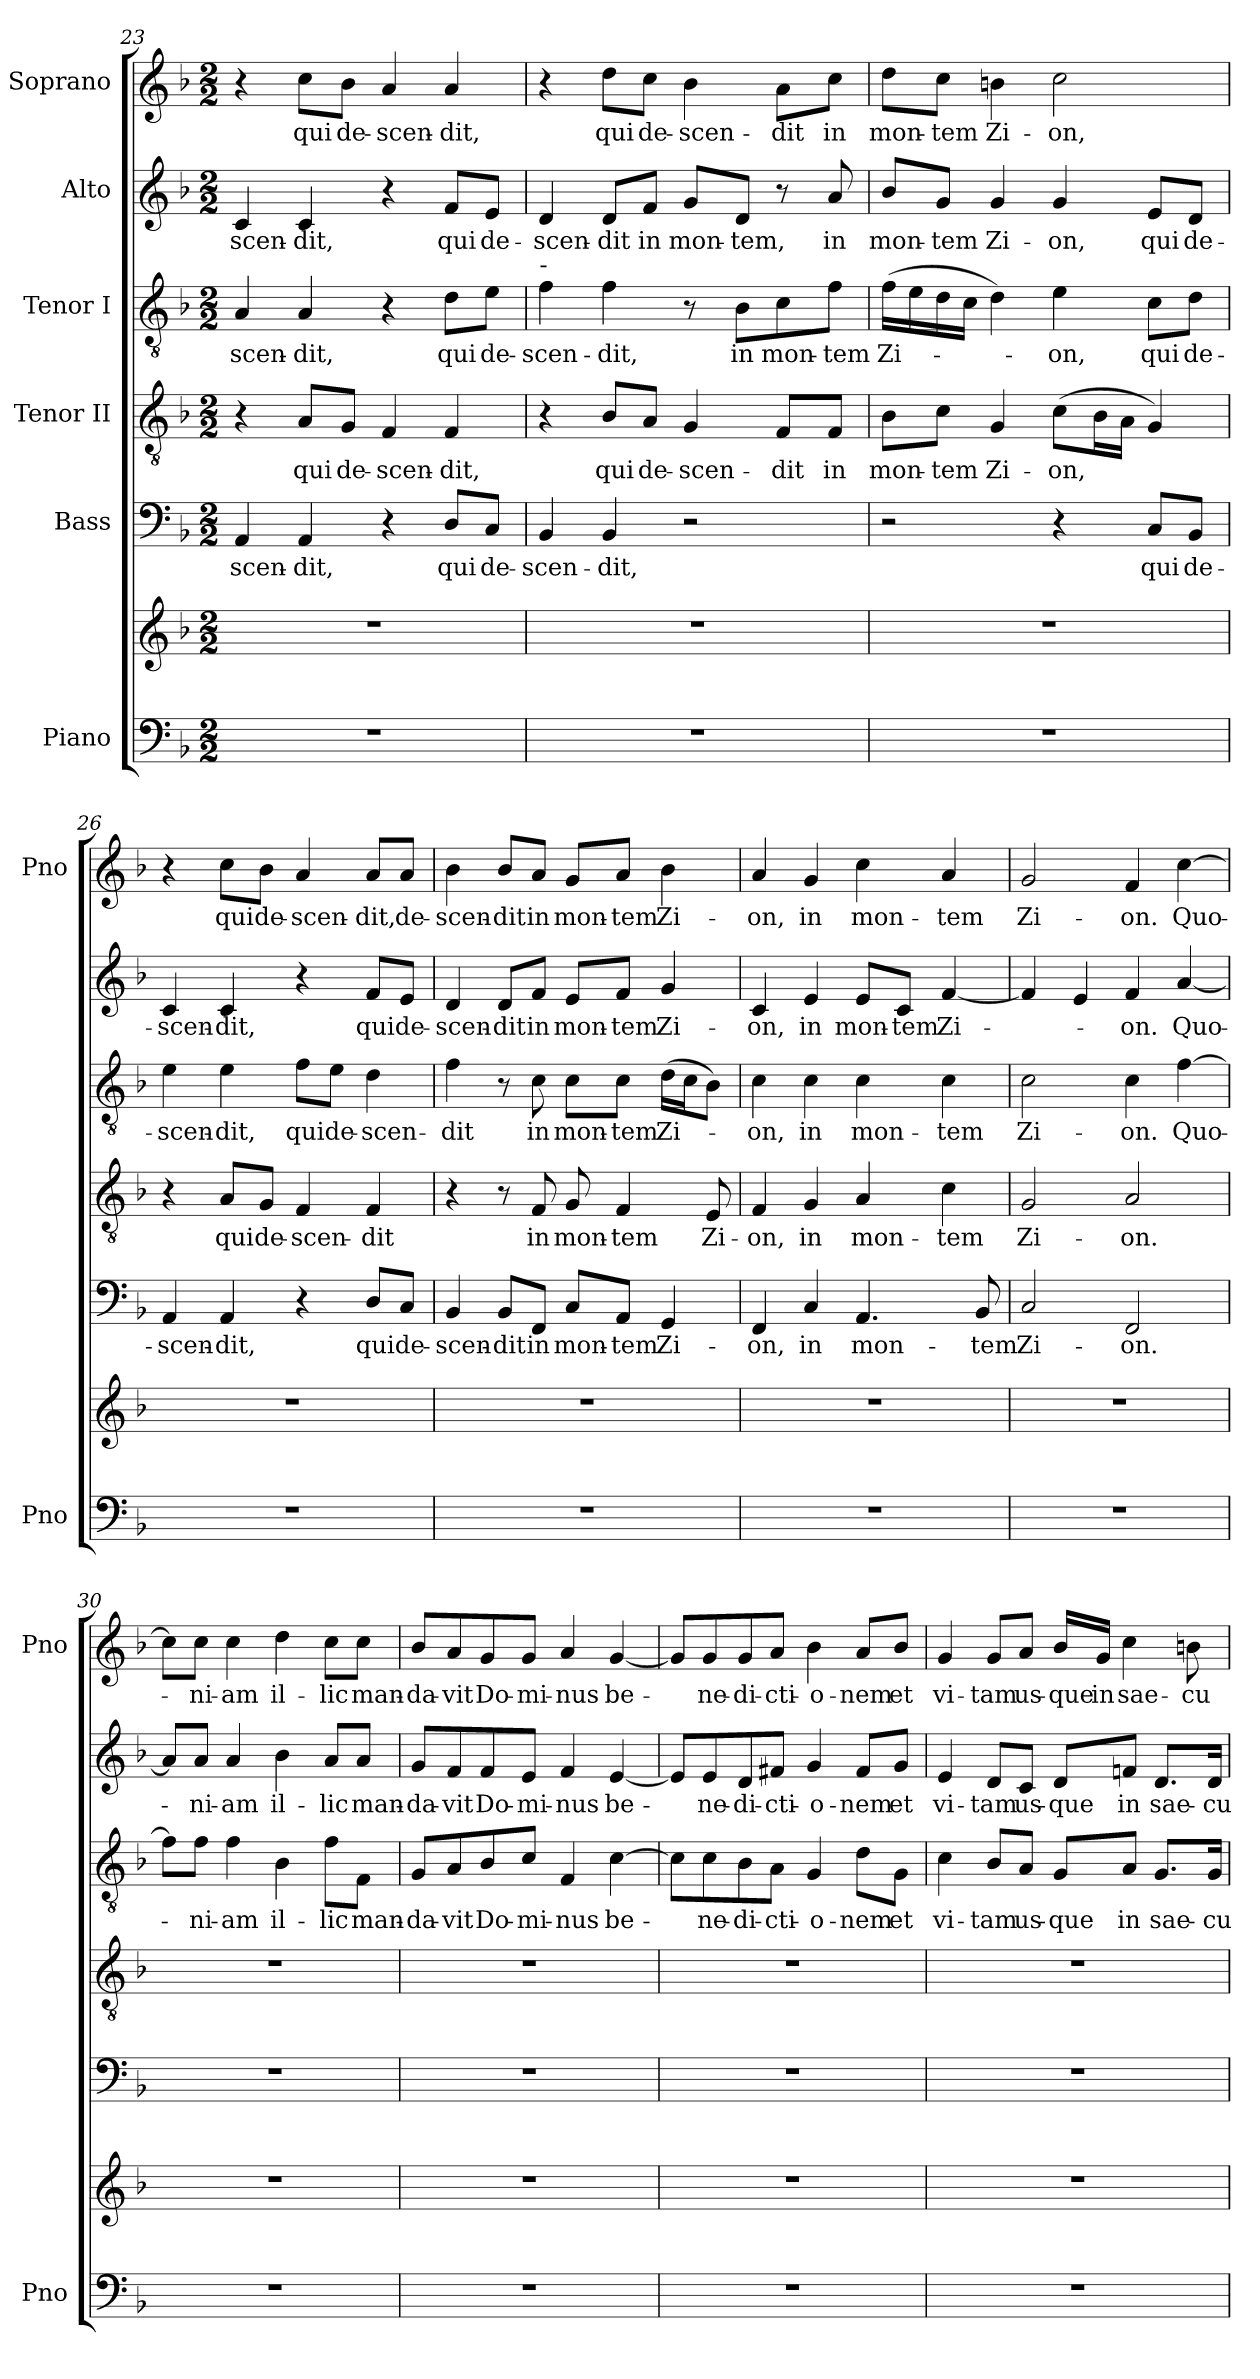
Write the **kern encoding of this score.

**kern	**kern	**kern	**text	**kern	**text	**kern	**text	**kern	**text	**kern	**text
*part6	*part6	*part5	*part5	*part4	*part4	*part3	*part3	*part2	*part2	*part1	*part1
*staff7	*staff6	*staff5	*staff5	*staff4	*staff4	*staff3	*staff3	*staff2	*staff2	*staff1	*staff1
*I"Piano	*	*I"Bass	*	*I"Tenor II	*	*I"Tenor I	*	*I"Alto	*	*I"Soprano	*
*I'Pno	*	*	*	*	*	*	*	*	*	*I'Pno	*
!!LO:LB:g=z
*clefF4	*clefG2	*clefF4	*	*clefGv2	*	*clefGv2	*	*clefG2	*	*clefG2	*
*k[b-]	*k[b-]	*k[b-]	*	*k[b-]	*	*k[b-]	*	*k[b-]	*	*k[b-]	*
*F:	*F:	*F:	*	*F:	*	*F:	*	*F:	*	*F:	*
*M2/2	*M2/2	*M2/2	*	*M2/2	*	*M2/2	*	*M2/2	*	*M2/2	*
=23	=23	=23	=23	=23	=23	=23	=23	=23	=23	=23	=23
1r	1r	4AA/	-scen-	4r	.	4A/	-scen-	4c/	-scen-	4r	.
.	.	4AA/	-dit,	8A/L	qui	4A/	-dit,	4c/	-dit,	8cc\L	qui
.	.	.	.	8G/J	de-	.	.	.	.	8b-\J	de-
.	.	4r	.	4F/	-scen-	4r	.	4r	.	4a/	-scen-
.	.	8D/L	qui	4F/	-dit,	8d\L	qui	8f/L	qui	4a/	-dit,
.	.	8C/J	de-	.	.	8e\J	de-	8e/J	de-	.	.
=24	=24	=24	=24	=24	=24	=24	=24	=24	=24	=24	=24
!	!	!	!	!	!	!LO:TX:a:t=-	!	!	!	!	!
1r	1r	4BB-/	-­scen-	4r	.	4f\	-­scen-	4d/	-scen-	4r	.
.	.	4BB-/	-dit,	8B-/L	qui	4f\	-dit,	8d/L	-dit	8dd\L	qui
.	.	.	.	8A/J	de-	.	.	8f/J	in	8cc\J	de-
.	.	2r	.	4G/	-scen-	8r	.	8g/L	mon-	4b-\	-scen-
.	.	.	.	.	.	8B-\L	in	8d/J	-tem,	.	.
.	.	.	.	8F/L	-dit	8c\	mon-	8r	.	8a\L	-dit
.	.	.	.	8F/J	in	8f\J	-tem	8a/	in	8cc\J	in
=25	=25	=25	=25	=25	=25	=25	=25	=25	=25	=25	=25
1r	1r	2r	.	8B-\L	mon-	(16f\LL	Zi-	8b-/L	mon-	8dd\L	mon-
.	.	.	.	.	.	16e\	.	.	.	.	.
.	.	.	.	8c\J	-tem	16d\	.	8g/J	-tem	8cc\J	-tem
.	.	.	.	.	.	16c\JJ	.	.	.	.	.
.	.	.	.	4G/	Zi-	4d\)	.	4g/	Zi-	4bn\	Zi-
.	.	4r	.	(8c\L	-on,	4e\	-on,	4g/	-on,	2cc\	-on,
.	.	.	.	16B-\L	.	.	.	.	.	.	.
.	.	.	.	16A\JJ	.	.	.	.	.	.	.
.	.	8C/L	qui	4G/)	.	8c\L	qui	8e/L	qui	.	.
.	.	8BB-/J	de-	.	.	8d\J	de-	8d/J	de-	.	.
!!LO:LB:g=z
=26	=26	=26	=26	=26	=26	=26	=26	=26	=26	=26	=26
1r	1r	4AA/	-scen-	4r	.	4e\	-scen-	4c/	-scen-	4r	.
.	.	4AA/	-dit,	8A/L	qui	4e\	-dit,	4c/	-dit,	8cc\L	qui
.	.	.	.	8G/J	de-	.	.	.	.	8b-\J	de-
.	.	4r	.	4F/	-scen-	8f\L	qui	4r	.	4a/	-scen-
.	.	.	.	.	.	8e\J	de-	.	.	.	.
.	.	8D/L	qui	4F/	-dit	4d\	-scen-	8f/L	qui	8a/L	-dit,
.	.	8C/J	de-	.	.	.	.	8e/J	de-	8a/J	de-
=27	=27	=27	=27	=27	=27	=27	=27	=27	=27	=27	=27
1r	1r	4BB-/	-scen-	4r	.	4f\	-dit	4d/	-scen-	4b-\	-scen-
.	.	8BB-/L	-dit	8r	.	8r	.	8d/L	-dit	8b-/L	-dit
.	.	8FF/J	in	8F/	in	8c\	in	8f/J	in	8a/J	in
.	.	8C/L	mon-	8G/	mon-	8c\L	mon-	8e/L	mon-	8g/L	mon-
.	.	8AA/J	-tem	4F/	-tem	8c\J	-tem	8f/J	-tem	8a/J	-tem
.	.	4GG/	Zi-	.	.	(16d\LL	Zi-	4g/	Zi-	4b-\	Zi-
.	.	.	.	.	.	16c\J	.	.	.	.	.
.	.	.	.	8E/	Zi-	8B-\J)	.	.	.	.	.
=28	=28	=28	=28	=28	=28	=28	=28	=28	=28	=28	=28
1r	1r	4FF/	-­on,	4F/	-­on,	4c\	-­on,	4c/	-­on,	4a/	-­on,
.	.	4C/	in	4G/	in	4c\	in	4e/	in	4g/	in
.	.	4.AA/	mon-	4A/	mon-	4c\	mon-	8e/L	mon-	4cc\	mon-
.	.	.	.	.	.	.	.	8c/J	-tem	.	.
.	.	.	.	4c\	-tem	4c\	-tem	[4f/	Zi-	4a/	-tem
.	.	8BB-/	-tem	.	.	.	.	.	.	.	.
=29	=29	=29	=29	=29	=29	=29	=29	=29	=29	=29	=29
1r	1r	2C/	Zi-	2G/	Zi-	2c\	Zi-	4f/]	-­-	2g/	Zi-
.	.	.	.	.	.	.	.	4e/	.	.	.
.	.	2FF/	-on.	2A/	-on.	4c\	-on.	4f/	-on.	4f/	-on.
.	.	.	.	.	.	[4f\	Quo-	[4a/	Quo-	[4cc\	Quo-
!!LO:PB:g=z
=30	=30	=30	=30	=30	=30	=30	=30	=30	=30	=30	=30
1r	1r	1r	.	1r	.	8f\L]	.	8a/L]	.	8cc\L]	.
.	.	.	.	.	.	8f\J	-ni-	8a/J	-ni-	8cc\J	-ni-
.	.	.	.	.	.	4f\	-am	4a/	-am	4cc\	-am
.	.	.	.	.	.	4B-\	il-	4b-\	il-	4dd\	il-
.	.	.	.	.	.	8f\L	-lic	8a/L	-lic	8cc\L	-lic
.	.	.	.	.	.	8F\J	man-	8a/J	man-	8cc\J	man-
=31	=31	=31	=31	=31	=31	=31	=31	=31	=31	=31	=31
1r	1r	1r	.	1r	.	8G/L	-da-	8g/L	-da-	8b-/L	-da-
.	.	.	.	.	.	8A/	-vit	8f/	-vit	8a/	-vit
.	.	.	.	.	.	8B-/	Do-	8f/	Do-	8g/	Do-
.	.	.	.	.	.	8c/J	-mi-	8e/J	-mi-	8g/J	-mi-
.	.	.	.	.	.	4F/	-nus	4f/	-nus	4a/	-nus
.	.	.	.	.	.	[4c\	be-	[4e/	be-	[4g/	be-
=32	=32	=32	=32	=32	=32	=32	=32	=32	=32	=32	=32
1r	1r	1r	.	1r	.	8c\L]	-­	8e/L]	-­	8g/L]	-­
.	.	.	.	.	.	8c\	ne-	8e/	ne-	8g/	ne-
.	.	.	.	.	.	8B-\	-di-	8d/	-di-	8g/	-di-
.	.	.	.	.	.	8A\J	-cti-	8f#X/J	-cti-	8a/J	-cti-
.	.	.	.	.	.	4G/	-o-	4g/	-o-	4b-\	-o-
.	.	.	.	.	.	8d\L	-nem	8f#/L	-nem	8a/L	-nem
.	.	.	.	.	.	8G\J	et	8g/J	et	8b-/J	et
=33	=33	=33	=33	=33	=33	=33	=33	=33	=33	=33	=33
1r	1r	1r	.	1r	.	4c\	vi-	4e/	vi-	4g/	vi-
.	.	.	.	.	.	8B-/L	-tam	8d/L	-tam	8g/L	-tam
.	.	.	.	.	.	8A/J	us-	8c/J	us-	8a/J	us-
.	.	.	.	.	.	8G/L	-que	8d/L	-que	16b-/LL	-que
.	.	.	.	.	.	.	.	.	.	16g/JJ	in
.	.	.	.	.	.	8A/J	in	8fn/J	in	4cc\	sae-
.	.	.	.	.	.	8.G/L	sae-	8.d/L	sae-	.	.
.	.	.	.	.	.	.	.	.	.	8bn\	-cu-
.	.	.	.	.	.	16G/Jk	-cu-	16d/Jk	-cu-	.	.
=	=	=	=	=	=	=	=	=	=	=	=
*-	*-	*-	*-	*-	*-	*-	*-	*-	*-	*-	*-
